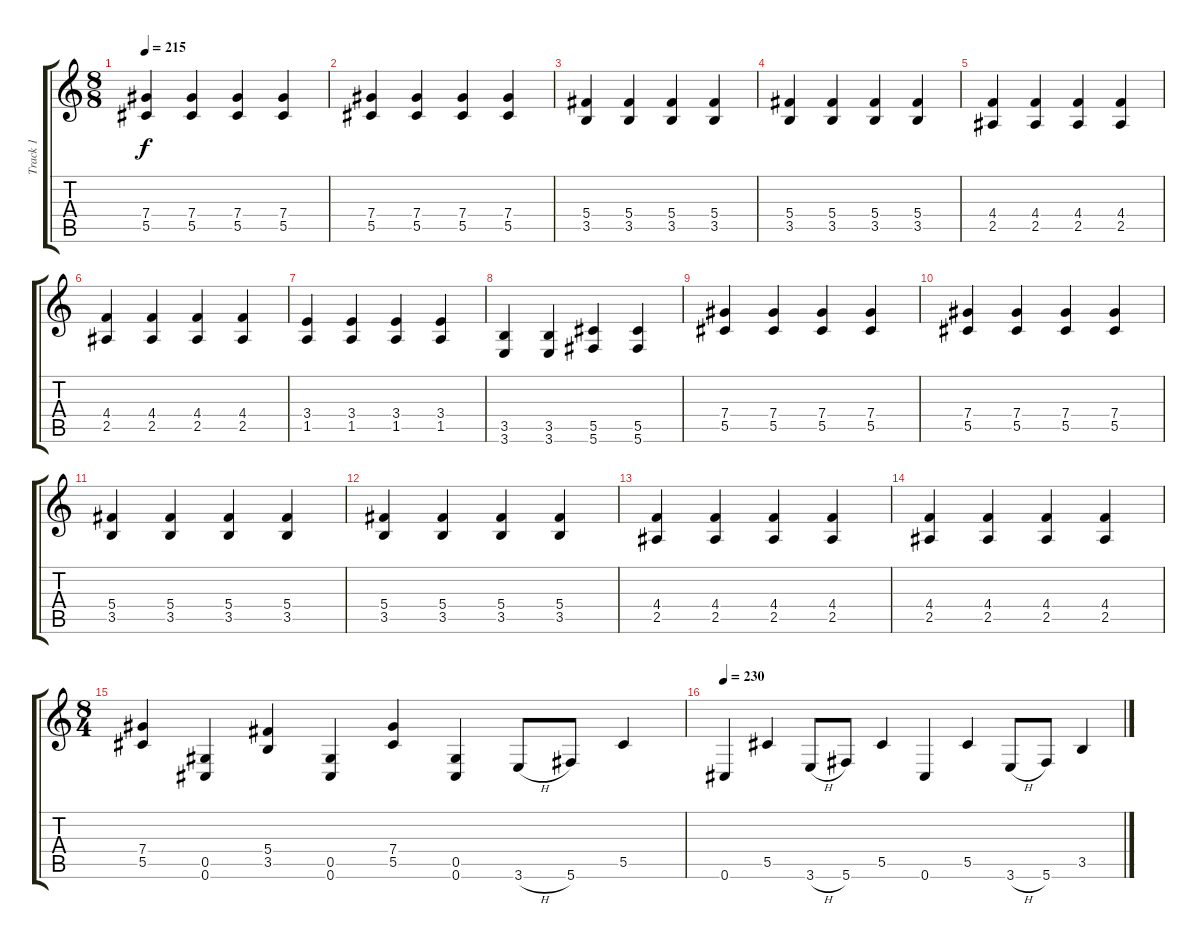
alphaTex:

\track ("Track 1" "Track 1") {instrument distortionguitar}
\staff {score tabs}
\tuning (Eb4 Bb3 Gb3 Db3 Ab2 Db2) {hide}
\ts (8 8)
\tempo 215
\clef g2
\ks c
(7.4 5.5).4{dy f} (7.4 5.5).4 (7.4 5.5).4 (7.4 5.5).4 |
(7.4 5.5).4 (7.4 5.5).4 (7.4 5.5).4 (7.4 5.5).4 |
(5.4 3.5).4 (5.4 3.5).4 (5.4 3.5).4 (5.4 3.5).4 |
(5.4 3.5).4 (5.4 3.5).4 (5.4 3.5).4 (5.4 3.5).4 |
(4.4 2.5).4 (4.4 2.5).4 (4.4 2.5).4 (4.4 2.5).4 |
(4.4 2.5).4 (4.4 2.5).4 (4.4 2.5).4 (4.4 2.5).4 |
(3.4 1.5).4 (3.4 1.5).4 (3.4 1.5).4 (3.4 1.5).4 |
(3.5 3.6).4 (3.5 3.6).4 (5.5 5.6).4 (5.5 5.6).4 |
(7.4 5.5).4 (7.4 5.5).4 (7.4 5.5).4 (7.4 5.5).4 |
(7.4 5.5).4 (7.4 5.5).4 (7.4 5.5).4 (7.4 5.5).4 |
(5.4 3.5).4 (5.4 3.5).4 (5.4 3.5).4 (5.4 3.5).4 |
(5.4 3.5).4 (5.4 3.5).4 (5.4 3.5).4 (5.4 3.5).4 |
(4.4 2.5).4 (4.4 2.5).4 (4.4 2.5).4 (4.4 2.5).4 |
(4.4 2.5).4 (4.4 2.5).4 (4.4 2.5).4 (4.4 2.5).4 |
\ts (8 4)
(7.4 5.5).4 (0.5 0.6).4 (5.4 3.5).4 (0.5 0.6).4 (7.4 5.5).4 (0.5 0.6).4 3.6{h}.8 5.6.8 5.5.4 |
\tempo 230
0.6.4 5.5.4 3.6{h}.8 5.6.8 5.5.4 0.6.4 5.5.4 3.6{h}.8 5.6.8 3.5.4
